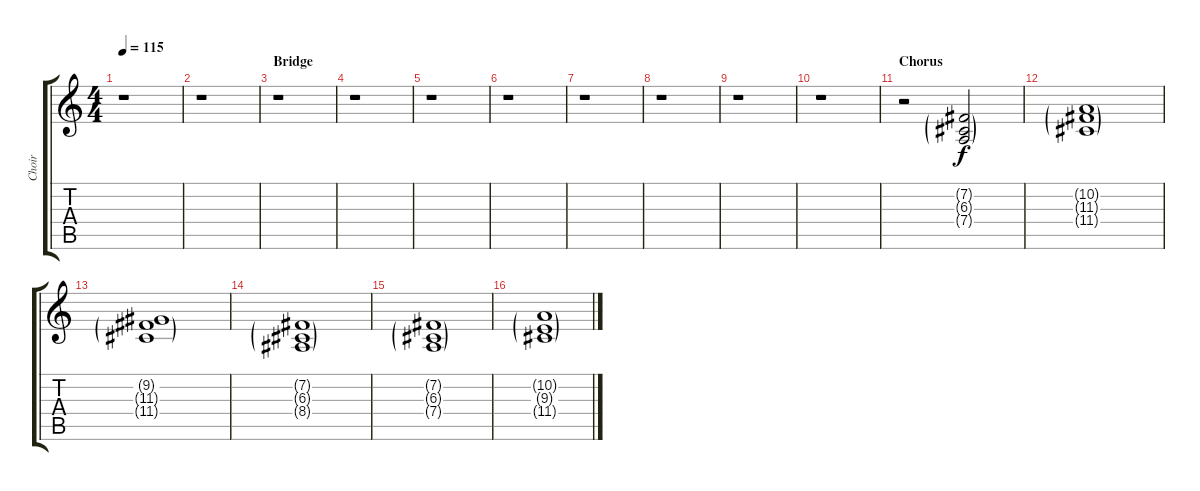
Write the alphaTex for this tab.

\track ("Choir" "Choir") {instrument voiceoohs}
\staff {score tabs}
\tuning (E4 B3 G3 D3 A2 E2) {hide}
\ts (4 4)
\tempo 115
\clef g2
\ks c
r.1{dy f} |
r.1 |
\section ("" "Bridge")
r.1 |
r.1 |
r.1 |
r.1 |
r.1 |
r.1 |
r.1 |
r.1 |
\section ("" "Chorus")
r.2 (7.2{g} 6.3{g} 7.4{g}).2 |
(10.2{g} 11.3{g} 11.4{g}).1 |
(9.2{g} 11.3{g} 11.4{g}).1 |
(7.2{g} 6.3{g} 8.4{g}).1 |
(7.2{g} 6.3{g} 7.4{g}).1 |
(10.2{g} 9.3{g} 11.4{g}).1
